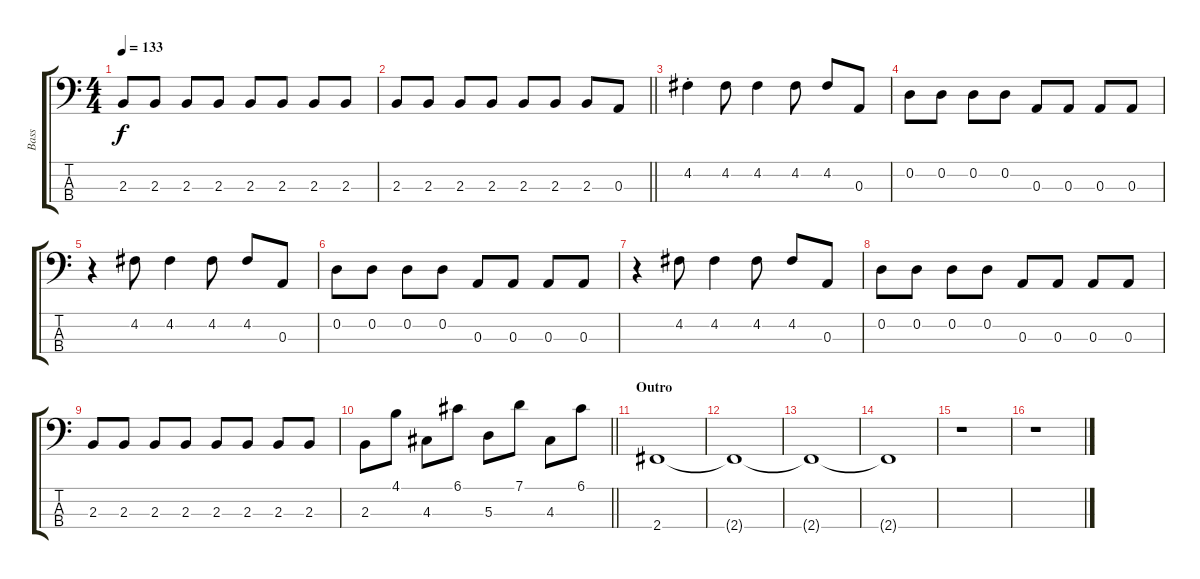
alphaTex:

\track ("Bass" "Bass") {instrument electricbassfinger}
\staff {score tabs}
\tuning (G2 D2 A1 E1) {hide}
\ts (4 4)
\tempo 133
\clef f4
\ks c
2.3.8{dy f} 2.3.8 2.3.8 2.3.8 2.3.8 2.3.8 2.3.8 2.3.8 |
\barLineRight lightlight
2.3.8 2.3.8 2.3.8 2.3.8 2.3.8 2.3.8 2.3.8 0.3.8 |
4.2{st}.4 4.2.8 4.2.4 4.2.8 4.2.8 0.3.8 |
0.2.8 0.2.8 0.2.8 0.2.8 0.3.8 0.3.8 0.3.8 0.3.8 |
r.4 4.2.8 4.2.4 4.2.8 4.2.8 0.3.8 |
0.2.8 0.2.8 0.2.8 0.2.8 0.3.8 0.3.8 0.3.8 0.3.8 |
r.4 4.2.8 4.2.4 4.2.8 4.2.8 0.3.8 |
0.2.8 0.2.8 0.2.8 0.2.8 0.3.8 0.3.8 0.3.8 0.3.8 |
2.3.8 2.3.8 2.3.8 2.3.8 2.3.8 2.3.8 2.3.8 2.3.8 |
\barLineRight lightlight
2.3.8 4.1.8 4.3.8 6.1.8 5.3.8 7.1.8 4.3.8 6.1.8 |
\section ("" "Outro")
2.4.1 |
2.4{t}.1 |
2.4{t}.1 |
2.4{t}.1 |
r.1 |
r.1
